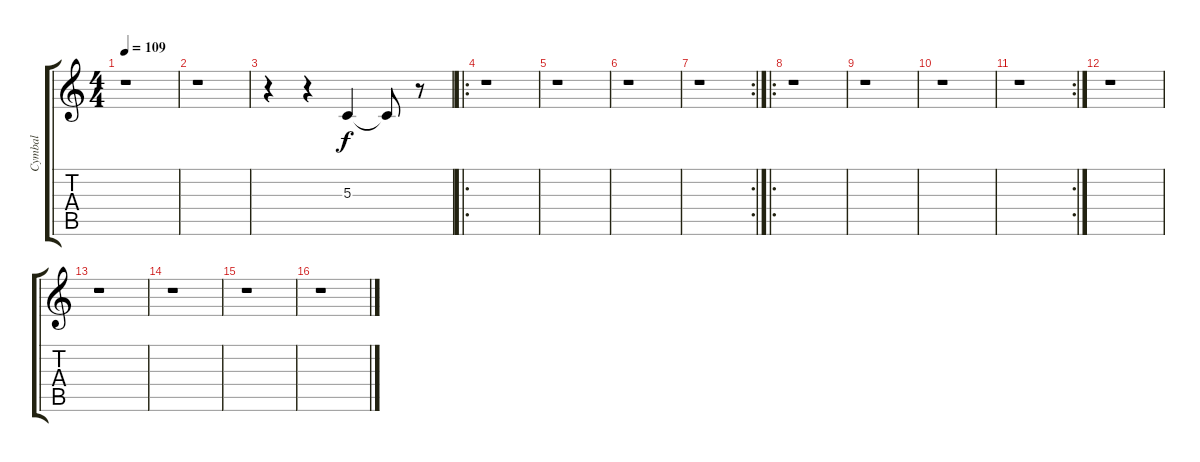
\track ("Cymbal" "Cymbal") {instrument reversecymbal}
\staff {score tabs}
\tuning (E4 B3 G3 D3 A2 E2) {hide}
\ts (4 4)
\tempo 109
\clef g2
\ks c
r.1{dy f instrument reversecymbal} |
r.1 |
r.4 r.4 5.3.4 5.3{t}.8 r.8 |
\ro
r.1 |
r.1 |
r.1 |
\rc 2
r.1 |
\ro
r.1 |
r.1 |
r.1 |
\rc 2
r.1 |
r.1 |
r.1 |
r.1 |
r.1 |
r.1
